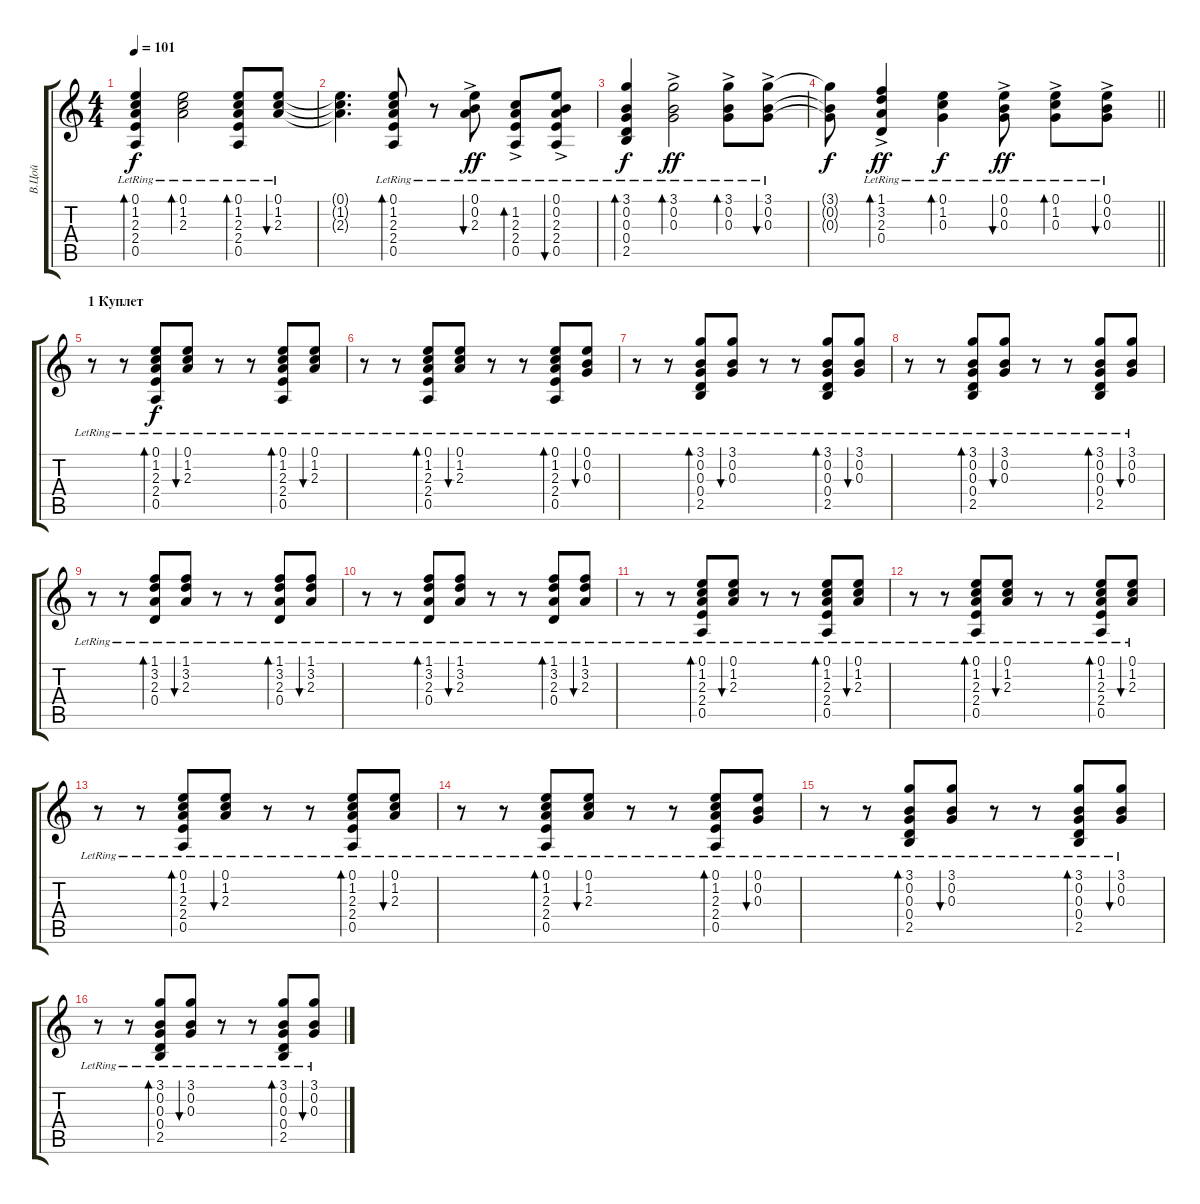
\track ("В.Цой" "В.Цой") {instrument acousticguitarsteel}
\staff {score tabs}
\tuning (E4 B3 G3 D3 A2 E2) {hide}
\ts (4 4)
\tempo 101
\clef g2
\ks c
(0.1{lr} 1.2{lr} 2.3{lr} 2.4{lr} 0.5{lr}).4{bd 60 dy f} (0.1{lr} 1.2{lr} 2.3{lr}).2{bd 60} (0.1{lr} 1.2{lr} 2.3{lr} 2.4{lr} 0.5{lr}).8{bd 60} (0.1{lr} 1.2{lr} 2.3{lr}).8{bu 60} |
(0.1{t} 1.2{t} 2.3{t}).4{d} (0.1{lr} 1.2{lr} 2.3{lr} 2.4{lr} 0.5{lr}).8{bd 60} r.8 (0.1{ac lr} 0.2{ac lr} 2.3{ac lr}).8{bu 60 dy ff} (1.2{ac lr} 2.3{ac lr} 2.4{ac lr} 0.5{ac lr}).8{bd 60} (0.1{ac lr} 0.2{ac lr} 2.3{ac lr} 2.4{ac lr} 0.5{ac lr}).8{bu 60} |
(3.1{lr} 0.2{lr} 0.3{lr} 0.4{lr} 2.5{lr}).4{bd 60 dy f} (3.1{ac lr} 0.2{ac lr} 0.3{ac lr}).2{bd 60 dy ff} (3.1{ac lr} 0.2{ac lr} 0.3{ac lr}).8{bd 60} (3.1{ac lr} 0.2{ac lr} 0.3{ac lr}).8{bu 60} |
\barLineRight lightlight
(3.1{t} 0.2{t} 0.3{t}).8{dy f} (1.1{ac lr} 3.2{ac lr} 2.3{ac lr} 0.4{ac lr}).4{bd 60 dy ff} (0.1{lr} 1.2{lr} 0.3{lr}).4{bd 60 dy f} (0.1{ac lr} 0.2{ac lr} 0.3{ac lr}).8{bu 60 dy ff} (0.1{ac lr} 1.2{ac lr} 0.3{ac lr}).8{bd 60} (0.1{ac lr} 0.2{ac lr} 0.3{ac lr}).8{bu 60} |
\section ("" "1 Куплет")
r.8 r.8 (0.1{lr} 1.2{lr} 2.3{lr} 2.4{lr} 0.5{lr}).8{bd 60 dy f} (0.1{lr} 1.2{lr} 2.3{lr}).8{bu 60} r.8 r.8 (0.1{lr} 1.2{lr} 2.3{lr} 2.4{lr} 0.5{lr}).8{bd 60} (0.1{lr} 1.2{lr} 2.3{lr}).8{bu 60} |
r.8 r.8 (0.1{lr} 1.2{lr} 2.3{lr} 2.4{lr} 0.5{lr}).8{bd 60} (0.1{lr} 1.2{lr} 2.3{lr}).8{bu 60} r.8 r.8 (0.1{lr} 1.2{lr} 2.3{lr} 2.4{lr} 0.5{lr}).8{bd 60} (0.1{lr} 0.2{lr} 0.3{lr}).8{bu 60} |
r.8 r.8 (3.1{lr} 0.2{lr} 0.3{lr} 0.4{lr} 2.5{lr}).8{bd 60} (3.1{lr} 0.2{lr} 0.3{lr}).8{bu 60} r.8 r.8 (3.1{lr} 0.2{lr} 0.3{lr} 0.4{lr} 2.5{lr}).8{bd 60} (3.1{lr} 0.2{lr} 0.3{lr}).8{bu 60} |
r.8 r.8 (3.1{lr} 0.2{lr} 0.3{lr} 0.4{lr} 2.5{lr}).8{bd 60} (3.1{lr} 0.2{lr} 0.3{lr}).8{bu 60} r.8 r.8 (3.1{lr} 0.2{lr} 0.3{lr} 0.4{lr} 2.5{lr}).8{bd 60} (3.1{lr} 0.2{lr} 0.3{lr}).8{bu 60} |
r.8 r.8 (1.1{lr} 3.2{lr} 2.3{lr} 0.4{lr}).8{bd 60} (1.1{lr} 3.2{lr} 2.3{lr}).8{bu 60} r.8 r.8 (1.1{lr} 3.2{lr} 2.3{lr} 0.4{lr}).8{bd 60} (1.1{lr} 3.2{lr} 2.3{lr}).8{bu 60} |
r.8 r.8 (1.1{lr} 3.2{lr} 2.3{lr} 0.4{lr}).8{bd 60} (1.1{lr} 3.2{lr} 2.3{lr}).8{bu 60} r.8 r.8 (1.1{lr} 3.2{lr} 2.3{lr} 0.4{lr}).8{bd 60} (1.1{lr} 3.2{lr} 2.3{lr}).8{bu 60} |
r.8 r.8 (0.1{lr} 1.2{lr} 2.3{lr} 2.4{lr} 0.5{lr}).8{bd 60} (0.1{lr} 1.2{lr} 2.3{lr}).8{bu 60} r.8 r.8 (0.1{lr} 1.2{lr} 2.3{lr} 2.4{lr} 0.5{lr}).8{bd 60} (0.1{lr} 1.2{lr} 2.3{lr}).8{bu 60} |
r.8 r.8 (0.1{lr} 1.2{lr} 2.3{lr} 2.4{lr} 0.5{lr}).8{bd 60} (0.1{lr} 1.2{lr} 2.3{lr}).8{bu 60} r.8 r.8 (0.1{lr} 1.2{lr} 2.3{lr} 2.4{lr} 0.5{lr}).8{bd 60} (0.1{lr} 1.2{lr} 2.3{lr}).8{bu 60} |
r.8 r.8 (0.1{lr} 1.2{lr} 2.3{lr} 2.4{lr} 0.5{lr}).8{bd 60} (0.1{lr} 1.2{lr} 2.3{lr}).8{bu 60} r.8 r.8 (0.1{lr} 1.2{lr} 2.3{lr} 2.4{lr} 0.5{lr}).8{bd 60} (0.1{lr} 1.2{lr} 2.3{lr}).8{bu 60} |
r.8 r.8 (0.1{lr} 1.2{lr} 2.3{lr} 2.4{lr} 0.5{lr}).8{bd 60} (0.1{lr} 1.2{lr} 2.3{lr}).8{bu 60} r.8 r.8 (0.1{lr} 1.2{lr} 2.3{lr} 2.4{lr} 0.5{lr}).8{bd 60} (0.1{lr} 0.2{lr} 0.3{lr}).8{bu 60} |
r.8 r.8 (3.1{lr} 0.2{lr} 0.3{lr} 0.4{lr} 2.5{lr}).8{bd 60} (3.1{lr} 0.2{lr} 0.3{lr}).8{bu 60} r.8 r.8 (3.1{lr} 0.2{lr} 0.3{lr} 0.4{lr} 2.5{lr}).8{bd 60} (3.1{lr} 0.2{lr} 0.3{lr}).8{bu 60} |
r.8 r.8 (3.1{lr} 0.2{lr} 0.3{lr} 0.4{lr} 2.5{lr}).8{bd 60} (3.1{lr} 0.2{lr} 0.3{lr}).8{bu 60} r.8 r.8 (3.1{lr} 0.2{lr} 0.3{lr} 0.4{lr} 2.5{lr}).8{bd 60} (3.1{lr} 0.2{lr} 0.3{lr}).8{bu 60}
